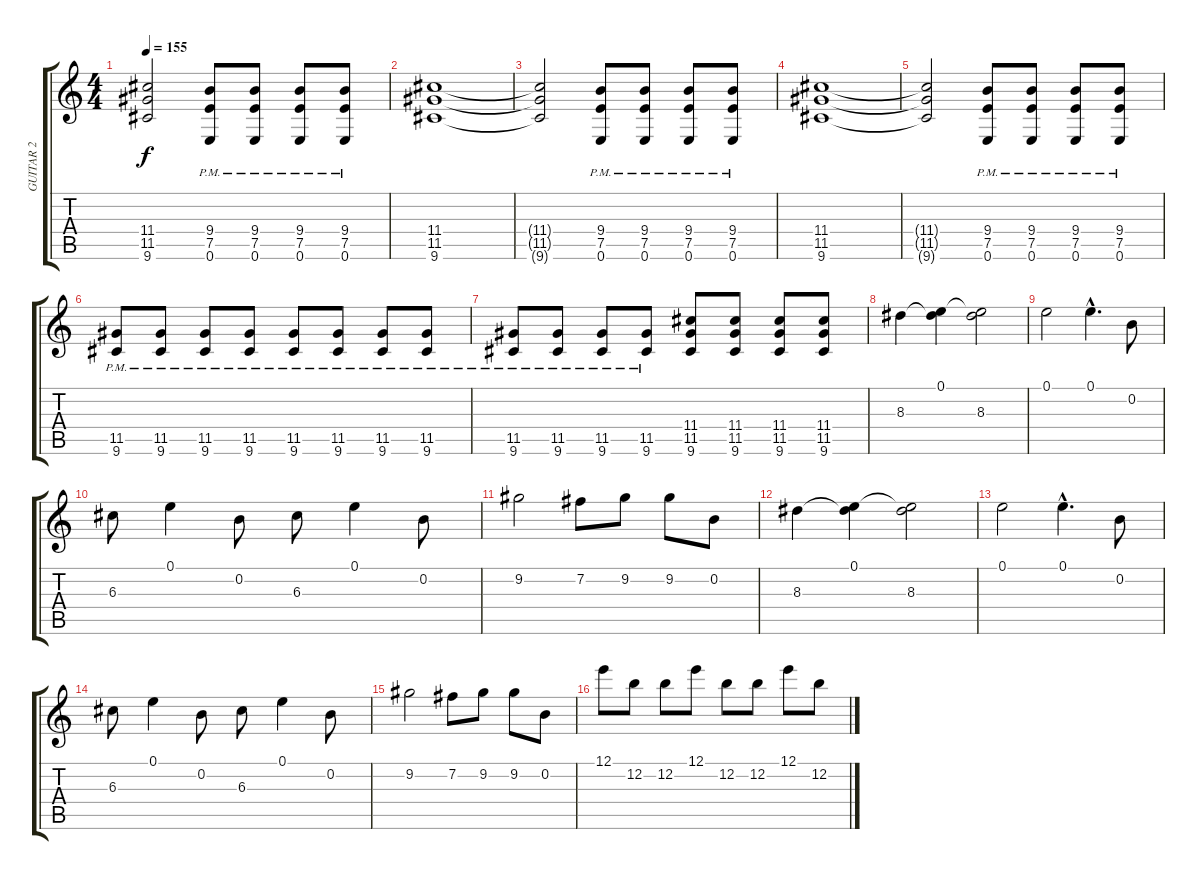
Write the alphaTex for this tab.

\track ("GUITAR 2" "GUITAR 2") {instrument distortionguitar}
\staff {score tabs}
\tuning (E4 B3 G3 D3 A2 E2) {hide}
\ts (4 4)
\tempo 155
\clef g2
\ks c
(11.4{t} 11.5{t} 9.6{t}).2{dy f} (9.4{pm} 7.5 0.6).8 (9.4{pm} 7.5 0.6).8 (9.4{pm} 7.5 0.6).8 (9.4{pm} 7.5 0.6).8 |
(11.4 11.5 9.6).1 |
(11.4{t} 11.5{t} 9.6{t}).2 (9.4{pm} 7.5 0.6).8 (9.4{pm} 7.5 0.6).8 (9.4{pm} 7.5 0.6).8 (9.4{pm} 7.5 0.6).8 |
(11.4 11.5 9.6).1 |
(11.4{t} 11.5{t} 9.6{t}).2 (9.4{pm} 7.5 0.6).8 (9.4{pm} 7.5 0.6).8 (9.4{pm} 7.5 0.6).8 (9.4{pm} 7.5 0.6).8 |
(11.5{pm} 9.6).8 (11.5{pm} 9.6).8 (11.5{pm} 9.6).8 (11.5{pm} 9.6).8 (11.5{pm} 9.6).8 (11.5{pm} 9.6).8 (11.5{pm} 9.6).8 (11.5{pm} 9.6).8 |
(11.5{pm} 9.6).8 (11.5{pm} 9.6).8 (11.5{pm} 9.6).8 (11.5{pm} 9.6).8 (11.4 11.5 9.6).8 (11.4 11.5 9.6).8 (11.4 11.5 9.6).8 (11.4 11.5 9.6).8 |
\section ("" "")
8.3.4 (0.1 8.3{t}).4 (0.1{t} 8.3).2 |
0.1.2 0.1{hac}.4{d} 0.2.8 |
6.3.8 0.1.4 0.2.8 6.3.8 0.1.4 0.2.8 |
9.2.2 7.2.8 9.2.8 9.2.8 0.2.8 |
8.3.4 (0.1 8.3{t}).4 (0.1{t} 8.3).2 |
0.1.2 0.1{hac}.4{d} 0.2.8 |
6.3.8 0.1.4 0.2.8 6.3.8 0.1.4 0.2.8 |
9.2.2 7.2.8 9.2.8 9.2.8 0.2.8 |
12.1.8 12.2.8 12.2.8 12.1.8 12.2.8 12.2.8 12.1.8 12.2.8
